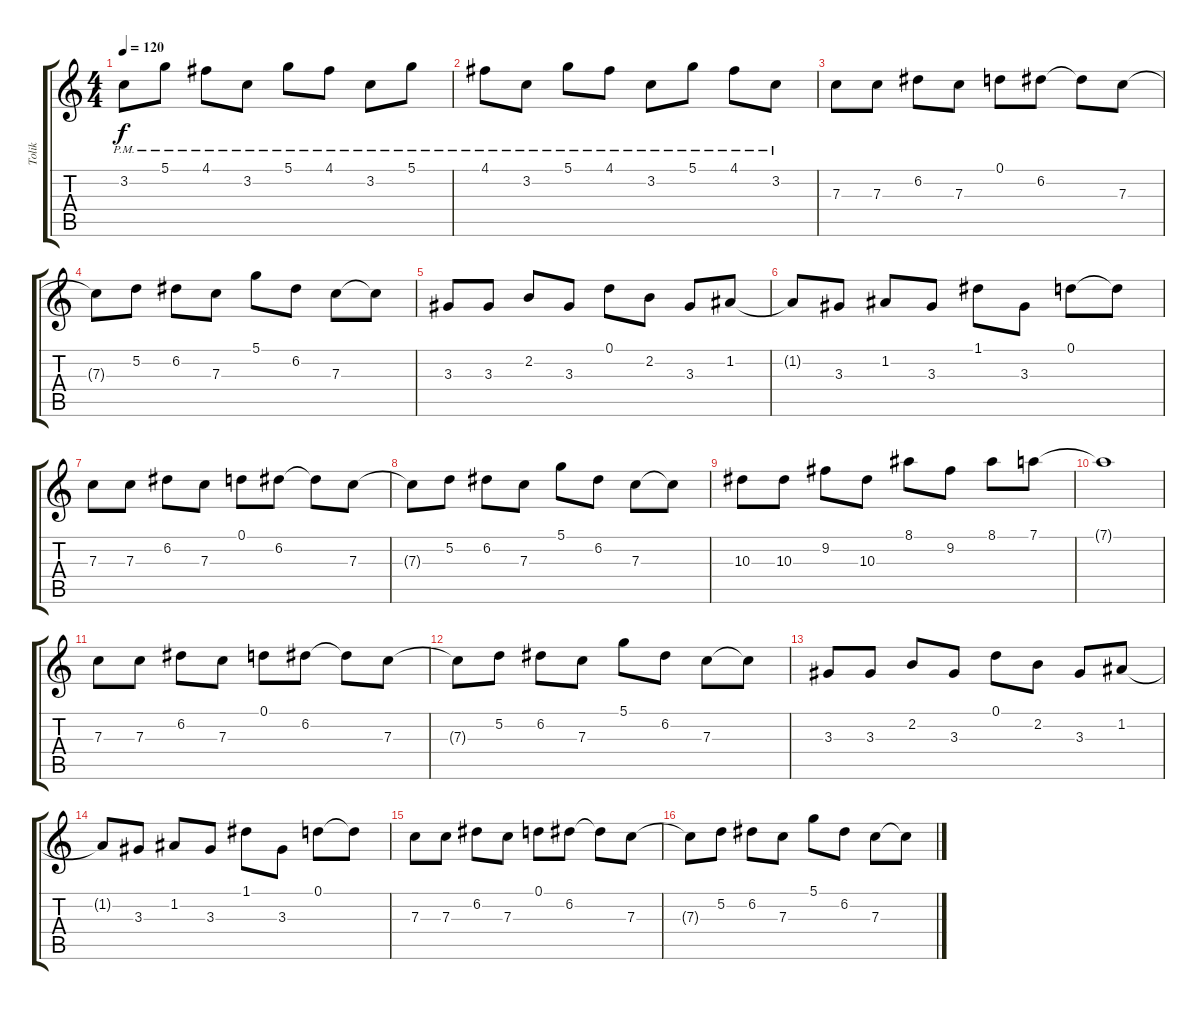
\track ("Tolik" "Tolik") {instrument distortionguitar}
\staff {score tabs}
\tuning (D4 A3 F3 C3 G2 C2) {hide}
\ts (4 4)
\tempo 120
\clef g2
\ks c
3.2{pm}.8{dy f} 5.1{pm}.8 4.1{pm}.8 3.2{pm}.8 5.1{pm}.8 4.1{pm}.8 3.2{pm}.8 5.1{pm}.8 |
4.1{pm}.8 3.2{pm}.8 5.1{pm}.8 4.1{pm}.8 3.2{pm}.8 5.1{pm}.8 4.1{pm}.8 3.2{pm}.8 |
7.3.8 7.3.8 6.2.8 7.3.8 0.1.8 6.2.8 6.2{t}.8 7.3.8 |
7.3{t}.8 5.2.8 6.2.8 7.3.8 5.1.8 6.2.8 7.3.8 7.3{t}.8 |
3.3.8 3.3.8 2.2.8 3.3.8 0.1.8 2.2.8 3.3.8 1.2.8 |
1.2{t}.8 3.3.8 1.2.8 3.3.8 1.1.8 3.3.8 0.1.8 0.1{t}.8 |
7.3.8 7.3.8 6.2.8 7.3.8 0.1.8 6.2.8 6.2{t}.8 7.3.8 |
7.3{t}.8 5.2.8 6.2.8 7.3.8 5.1.8 6.2.8 7.3.8 7.3{t}.8 |
10.3.8 10.3.8 9.2.8 10.3.8 8.1.8 9.2.8 8.1.8 7.1.8 |
7.1{t}.1 |
7.3.8 7.3.8 6.2.8 7.3.8 0.1.8 6.2.8 6.2{t}.8 7.3.8 |
7.3{t}.8 5.2.8 6.2.8 7.3.8 5.1.8 6.2.8 7.3.8 7.3{t}.8 |
3.3.8 3.3.8 2.2.8 3.3.8 0.1.8 2.2.8 3.3.8 1.2.8 |
1.2{t}.8 3.3.8 1.2.8 3.3.8 1.1.8 3.3.8 0.1.8 0.1{t}.8 |
7.3.8 7.3.8 6.2.8 7.3.8 0.1.8 6.2.8 6.2{t}.8 7.3.8 |
7.3{t}.8 5.2.8 6.2.8 7.3.8 5.1.8 6.2.8 7.3.8 7.3{t}.8
